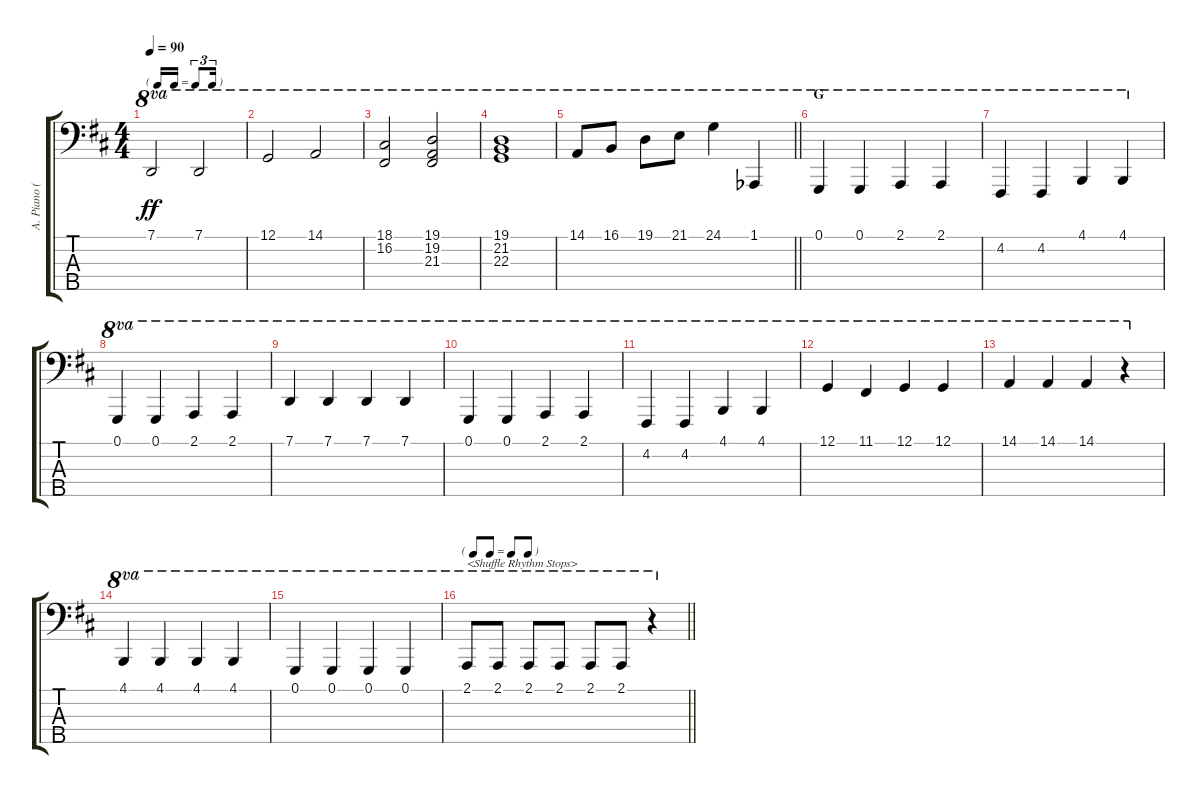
\track ("A. Piano (Left Hand)" "A. Piano (") {instrument acousticgrandpiano}
\staff {score tabs}
\tuning (G2 D2 A1 E1 B0) {hide}
\ts (4 4)
\tf triplet16th
\tempo 90
\clef f4
\ks d
7.1.2{ot 8va dy ff} 7.1.2{ot 8va} |
12.1.2{ot 8va} 14.1.2{ot 8va} |
(18.1 16.2).2{ot 8va} (19.1 19.2 21.3).2{ot 8va} |
(19.1 21.2 22.3).1{ot 8va} |
\barLineRight lightlight
14.1.8{ot 8va} 16.1.8{ot 8va} 19.1.8{ot 8va} 21.1.8{ot 8va} 24.1.4{ot 8va} 1.1{acc b}.4{ot 8va} |
\section ("" "G")
0.1.4{ot 8va} 0.1.4{ot 8va} 2.1.4{ot 8va} 2.1.4{ot 8va} |
4.2.4{ot 8va} 4.2.4{ot 8va} 4.1.4{ot 8va} 4.1.4{ot 8va} |
0.1.4{ot 8va} 0.1.4{ot 8va} 2.1.4{ot 8va} 2.1.4{ot 8va} |
7.1.4{ot 8va} 7.1.4{ot 8va} 7.1.4{ot 8va} 7.1.4{ot 8va} |
0.1.4{ot 8va} 0.1.4{ot 8va} 2.1.4{ot 8va} 2.1.4{ot 8va} |
4.2.4{ot 8va} 4.2.4{ot 8va} 4.1.4{ot 8va} 4.1.4{ot 8va} |
12.1.4{ot 8va} 11.1.4{ot 8va} 12.1.4{ot 8va} 12.1.4{ot 8va} |
14.1.4{ot 8va} 14.1.4{ot 8va} 14.1.4{ot 8va} r.4{ot 8va} |
4.1.4{ot 8va} 4.1.4{ot 8va} 4.1.4{ot 8va} 4.1.4{ot 8va} |
0.1.4{ot 8va} 0.1.4{ot 8va} 0.1.4{ot 8va} 0.1.4{ot 8va} |
\tf none
\barLineRight lightlight
2.1.8{ot 8va txt "<Shuffle Rhythm Stops>"} 2.1.8{ot 8va} 2.1.8{ot 8va} 2.1.8{ot 8va} 2.1.8{ot 8va} 2.1.8{ot 8va} r.4{ot 8va}
